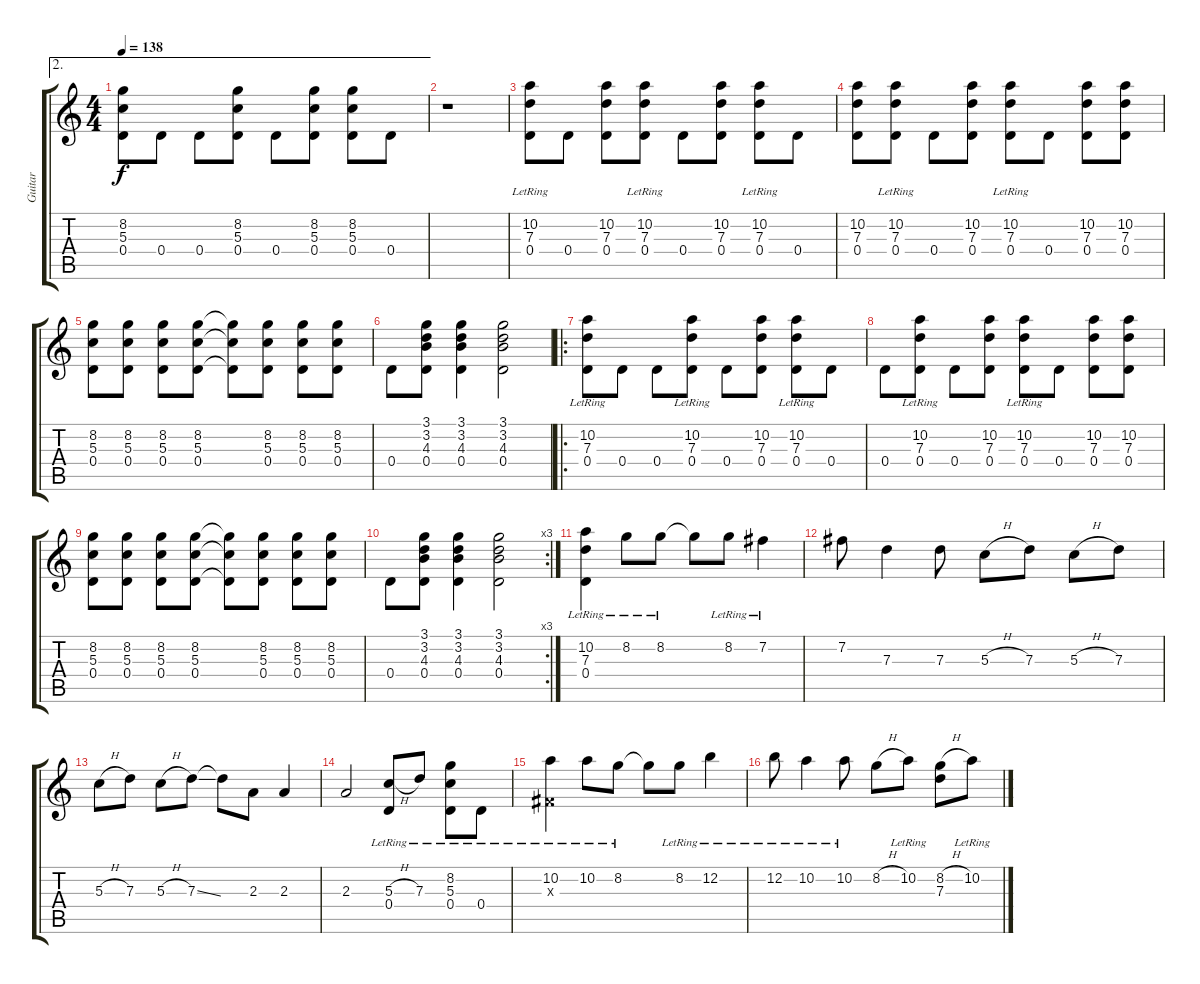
\track ("Guitar" "Guitar") {instrument overdrivenguitar}
\staff {score tabs}
\tuning (E4 B3 G3 D3 A2 E2) {hide}
\ae 2
\ts (4 4)
\tempo 138
\clef g2
\ks c
(8.2 5.3 0.4).8{dy f} 0.4.8 0.4.8 (8.2 5.3 0.4).8 0.4.8 (8.2 5.3 0.4).8 (8.2 5.3 0.4).8 0.4.8 |
r.1 |
(10.2{lr} 7.3{lr} 0.4).8 0.4.8 (10.2 7.3 0.4).8 (10.2{lr} 7.3{lr} 0.4).8 0.4.8 (10.2 7.3 0.4).8 (10.2{lr} 7.3{lr} 0.4).8 0.4.8 |
(10.2 7.3 0.4).8 (10.2{lr} 7.3{lr} 0.4).8 0.4.8 (10.2 7.3 0.4).8 (10.2{lr} 7.3{lr} 0.4).8 0.4.8 (10.2 7.3 0.4).8 (10.2 7.3 0.4).8 |
(8.2 5.3 0.4).8 (8.2 5.3 0.4).8 (8.2 5.3 0.4).8 (8.2 5.3 0.4).8 (8.2{t} 5.3{t} 0.4{t}).8 (8.2 5.3 0.4).8 (8.2 5.3 0.4).8 (8.2 5.3 0.4).8 |
0.4.8 (3.1 3.2 4.3 0.4).8 (3.1 3.2 4.3 0.4).4 (3.1 3.2 4.3 0.4).2 |
\ro
(10.2{lr} 7.3{lr} 0.4).8 0.4.8 0.4.8 (10.2{lr} 7.3{lr} 0.4).8 0.4.8 (10.2 7.3 0.4).8 (10.2{lr} 7.3{lr} 0.4).8 0.4.8 |
0.4.8 (10.2{lr} 7.3{lr} 0.4).8 0.4.8 (10.2 7.3 0.4).8 (10.2{lr} 7.3{lr} 0.4).8 0.4.8 (10.2 7.3 0.4).8 (10.2 7.3 0.4).8 |
(8.2 5.3 0.4).8 (8.2 5.3 0.4).8 (8.2 5.3 0.4).8 (8.2 5.3 0.4).8 (8.2{t} 5.3{t} 0.4{t}).8 (8.2 5.3 0.4).8 (8.2 5.3 0.4).8 (8.2 5.3 0.4).8 |
\rc 3
0.4.8 (3.1 3.2 4.3 0.4).8 (3.1 3.2 4.3 0.4).4 (3.1 3.2 4.3 0.4).2 |
(10.2{lr} 7.3{lr} 0.4{lr}).4{instrument electricguitarclean} 8.2{lr}.8 8.2{lr}.8 8.2{t}.8 8.2{lr}.8 7.2{lr}.4 |
7.2.8 7.3.4 7.3.8 5.3{h}.8 7.3.8 5.3{h}.8 7.3.8 |
5.3{h}.8 7.3.8 5.3{h}.8 7.3{ss}.8 7.3{t}.8 2.3.8 2.3.4 |
2.3.2 (5.3{h} 0.4{lr}).8 7.3{lr}.8 (8.2{lr} 5.3{lr} 0.4).8 0.4{lr}.8 |
(10.2{lr} -1.3{x}).4{instrument electricguitarclean} 10.2{lr}.8 8.2{lr}.8 8.2{t}.8 8.2{lr}.8 12.2{lr}.4 |
12.2{lr}.8 10.2{lr}.4 10.2{lr}.8 8.2{h}.8 10.2{lr}.8 (8.2{h} 7.3).8 10.2{lr}.8
